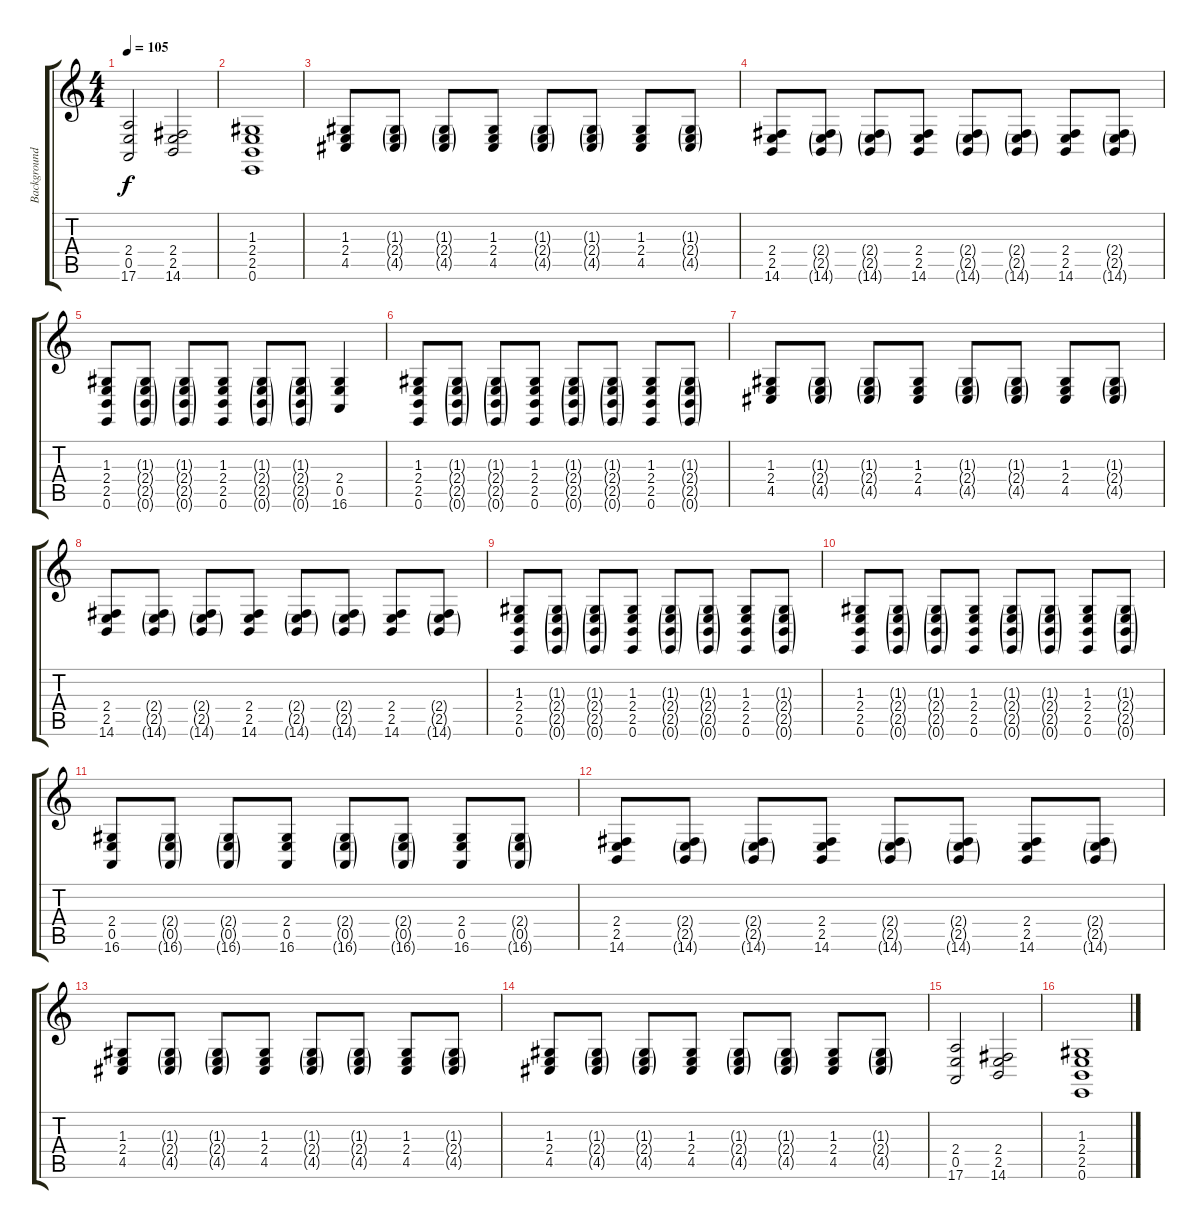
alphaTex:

\track ("Background Organ" "Background") {instrument rockorgan}
\staff {score tabs}
\tuning (E4 B3 G3 D3 A2 E2) {hide}
\ts (4 4)
\tempo 105
\clef g2
\ks c
(2.4 0.5 17.6).2{dy f} (2.4 2.5 14.6).2 |
(1.3 2.4 2.5 0.6).1 |
(1.3 2.4 4.5).8 (1.3{g} 2.4{g} 4.5{g}).8 (1.3{g} 2.4{g} 4.5{g}).8 (1.3 2.4 4.5).8 (1.3{g} 2.4{g} 4.5{g}).8 (1.3{g} 2.4{g} 4.5{g}).8 (1.3 2.4 4.5).8 (1.3{g} 2.4{g} 4.5{g}).8 |
(2.4 2.5 14.6).8 (2.4{g} 2.5{g} 14.6{g}).8 (2.4{g} 2.5{g} 14.6{g}).8 (2.4 2.5 14.6).8 (2.4{g} 2.5{g} 14.6{g}).8 (2.4{g} 2.5{g} 14.6{g}).8 (2.4 2.5 14.6).8 (2.4{g} 2.5{g} 14.6{g}).8 |
(1.3 2.4 2.5 0.6).8 (1.3{g} 2.4{g} 2.5{g} 0.6{g}).8 (1.3{g} 2.4{g} 2.5{g} 0.6{g}).8 (1.3 2.4 2.5 0.6).8 (1.3{g} 2.4{g} 2.5{g} 0.6{g}).8 (1.3{g} 2.4{g} 2.5{g} 0.6{g}).8 (2.4 0.5 16.6).4 |
(1.3 2.4 2.5 0.6).8 (1.3{g} 2.4{g} 2.5{g} 0.6{g}).8 (1.3{g} 2.4{g} 2.5{g} 0.6{g}).8 (1.3 2.4 2.5 0.6).8 (1.3{g} 2.4{g} 2.5{g} 0.6{g}).8 (1.3{g} 2.4{g} 2.5{g} 0.6{g}).8 (1.3 2.4 2.5 0.6).8 (1.3{g} 2.4{g} 2.5{g} 0.6{g}).8 |
(1.3 2.4 4.5).8 (1.3{g} 2.4{g} 4.5{g}).8 (1.3{g} 2.4{g} 4.5{g}).8 (1.3 2.4 4.5).8 (1.3{g} 2.4{g} 4.5{g}).8 (1.3{g} 2.4{g} 4.5{g}).8 (1.3 2.4 4.5).8 (1.3{g} 2.4{g} 4.5{g}).8 |
(2.4 2.5 14.6).8 (2.4{g} 2.5{g} 14.6{g}).8 (2.4{g} 2.5{g} 14.6{g}).8 (2.4 2.5 14.6).8 (2.4{g} 2.5{g} 14.6{g}).8 (2.4{g} 2.5{g} 14.6{g}).8 (2.4 2.5 14.6).8 (2.4{g} 2.5{g} 14.6{g}).8 |
(1.3 2.4 2.5 0.6).8 (1.3{g} 2.4{g} 2.5{g} 0.6{g}).8 (1.3{g} 2.4{g} 2.5{g} 0.6{g}).8 (1.3 2.4 2.5 0.6).8 (1.3{g} 2.4{g} 2.5{g} 0.6{g}).8 (1.3{g} 2.4{g} 2.5{g} 0.6{g}).8 (1.3 2.4 2.5 0.6).8 (1.3{g} 2.4{g} 2.5{g} 0.6{g}).8 |
(1.3 2.4 2.5 0.6).8 (1.3{g} 2.4{g} 2.5{g} 0.6{g}).8 (1.3{g} 2.4{g} 2.5{g} 0.6{g}).8 (1.3 2.4 2.5 0.6).8 (1.3{g} 2.4{g} 2.5{g} 0.6{g}).8 (1.3{g} 2.4{g} 2.5{g} 0.6{g}).8 (1.3 2.4 2.5 0.6).8 (1.3{g} 2.4{g} 2.5{g} 0.6{g}).8 |
(2.4 0.5 16.6).8 (2.4{g} 0.5{g} 16.6{g}).8 (2.4{g} 0.5{g} 16.6{g}).8 (2.4 0.5 16.6).8 (2.4{g} 0.5{g} 16.6{g}).8 (2.4{g} 0.5{g} 16.6{g}).8 (2.4 0.5 16.6).8 (2.4{g} 0.5{g} 16.6{g}).8 |
(2.4 2.5 14.6).8 (2.4{g} 2.5{g} 14.6{g}).8 (2.4{g} 2.5{g} 14.6{g}).8 (2.4 2.5 14.6).8 (2.4{g} 2.5{g} 14.6{g}).8 (2.4{g} 2.5{g} 14.6{g}).8 (2.4 2.5 14.6).8 (2.4{g} 2.5{g} 14.6{g}).8 |
(1.3 2.4 4.5).8 (1.3{g} 2.4{g} 4.5{g}).8 (1.3{g} 2.4{g} 4.5{g}).8 (1.3 2.4 4.5).8 (1.3{g} 2.4{g} 4.5{g}).8 (1.3{g} 2.4{g} 4.5{g}).8 (1.3 2.4 4.5).8 (1.3{g} 2.4{g} 4.5{g}).8 |
(1.3 2.4 4.5).8 (1.3{g} 2.4{g} 4.5{g}).8 (1.3{g} 2.4{g} 4.5{g}).8 (1.3 2.4 4.5).8 (1.3{g} 2.4{g} 4.5{g}).8 (1.3{g} 2.4{g} 4.5{g}).8 (1.3 2.4 4.5).8 (1.3{g} 2.4{g} 4.5{g}).8 |
(2.4 0.5 17.6).2 (2.4 2.5 14.6).2 |
(1.3 2.4 2.5 0.6).1
